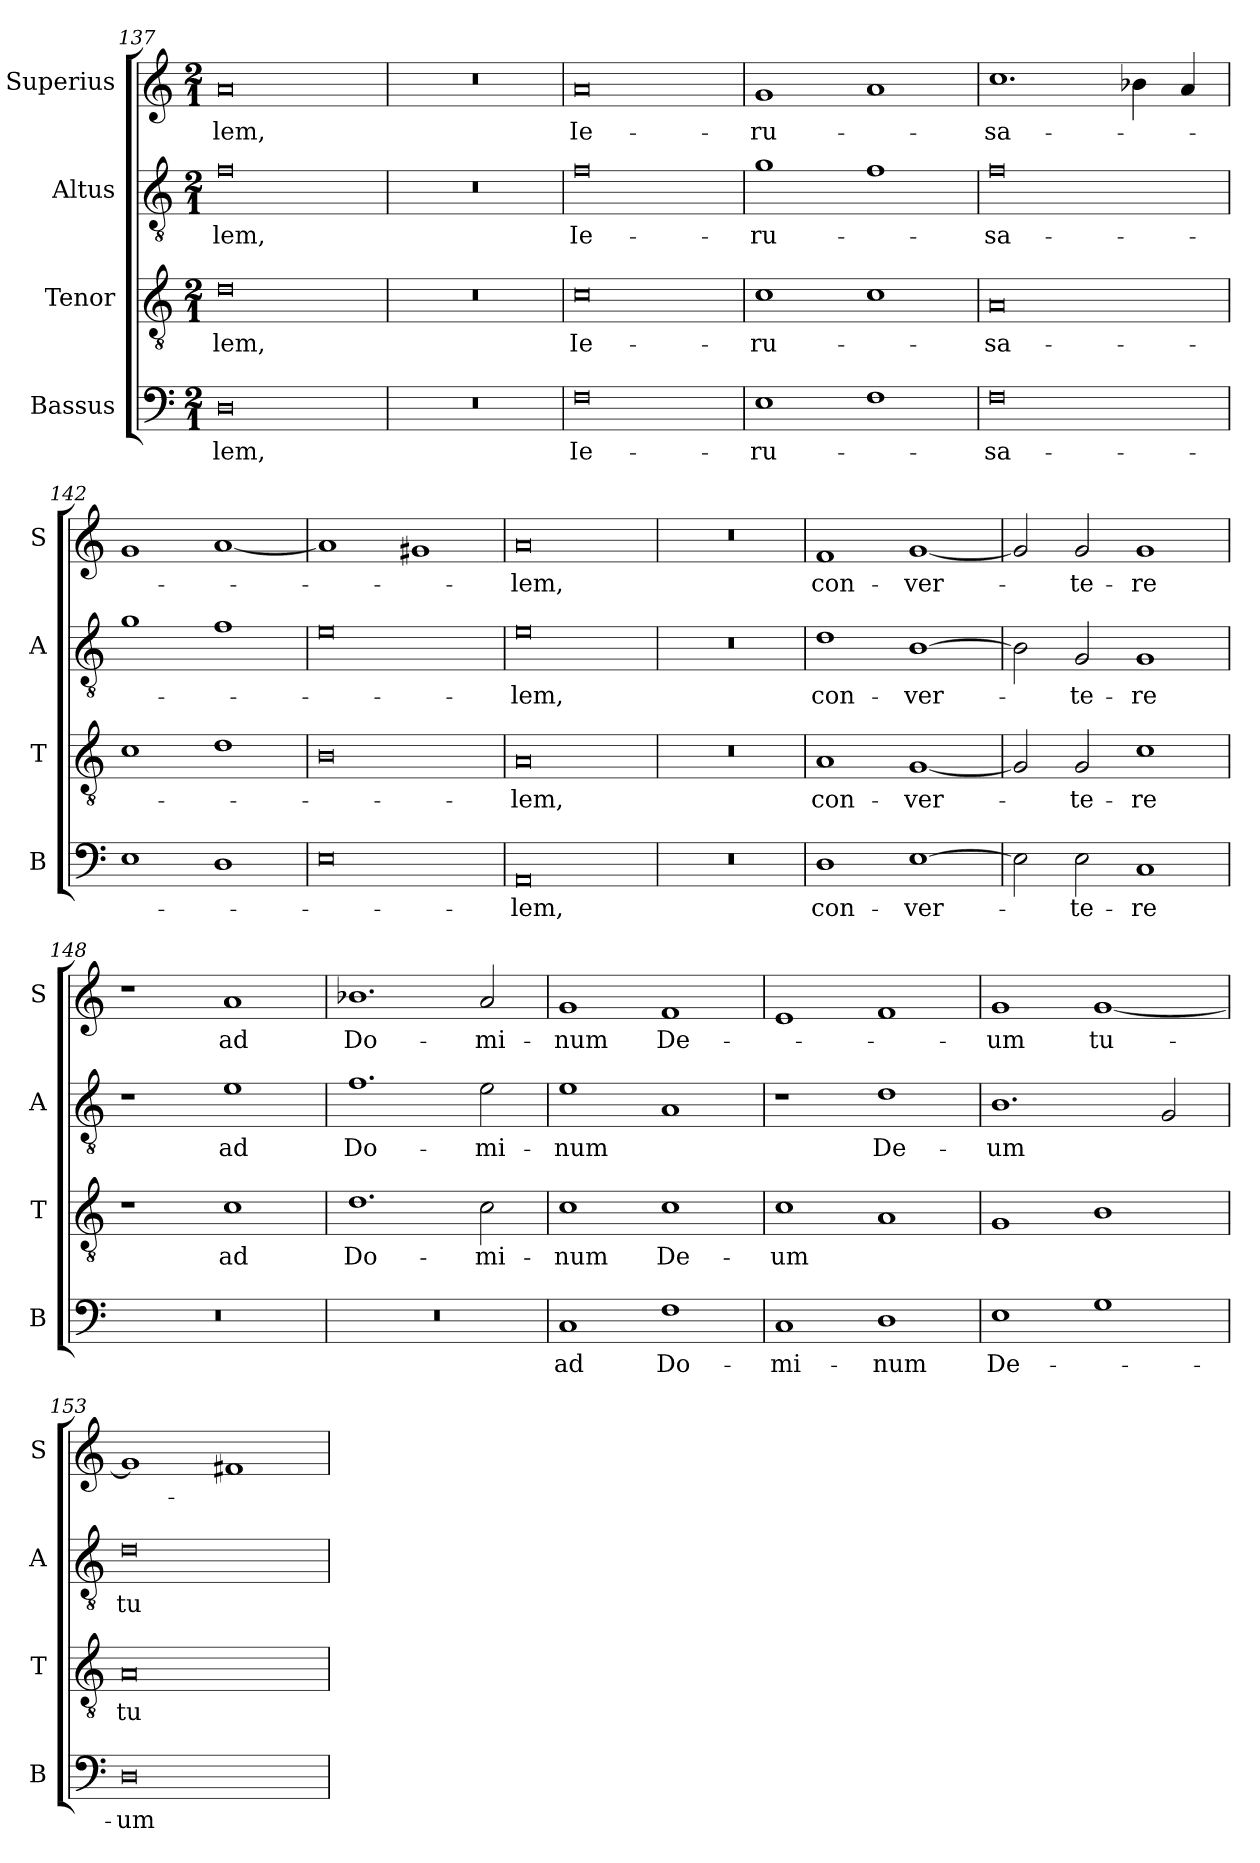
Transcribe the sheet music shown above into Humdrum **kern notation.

**kern	**text	**kern	**text	**kern	**text	**kern	**text
*part4	*part4	*part3	*part3	*part2	*part2	*part1	*part1
*staff4	*staff4	*staff3	*staff3	*staff2	*staff2	*staff1	*staff1
*I"Bassus	*	*I"Tenor	*	*I"Altus	*	*I"Superius	*
*I'B	*	*I'T	*	*I'A	*	*I'S	*
*clefF4	*	*clefGv2	*	*clefGv2	*	*clefG2	*
*k[]	*	*k[]	*	*k[]	*	*k[]	*
*M2/1	*	*M2/1	*	*M2/1	*	*M2/1	*
=137	=137	=137	=137	=137	=137	=137	=137
0D	-lem,	0d	-lem,	0f	-lem,	0a	-lem,
=138	=138	=138	=138	=138	=138	=138	=138
0r	.	0r	.	0r	.	0r	.
=139	=139	=139	=139	=139	=139	=139	=139
0F	Ie-	0c	Ie-	0f	Ie-	0a	Ie-
=140	=140	=140	=140	=140	=140	=140	=140
1E	-ru-	1c	-ru-	1g	-ru-	1g	-ru-
1F	.	1c	.	1f	.	1a	.
=141	=141	=141	=141	=141	=141	=141	=141
0F	-sa-	0A	-sa-	0f	-sa-	1.cc	-sa-
.	.	.	.	.	.	4b-X	.
.	.	.	.	.	.	4a	.
=142	=142	=142	=142	=142	=142	=142	=142
1E	.	1c	.	1g	.	1g	.
1D	.	1d	.	1f	.	[1a	.
=143	=143	=143	=143	=143	=143	=143	=143
0E	.	0B	.	0e	.	1a]	.
.	.	.	.	.	.	1g#X	.
=144	=144	=144	=144	=144	=144	=144	=144
0AA	-lem,	0A	-lem,	0e	-lem,	0a	-lem,
=145	=145	=145	=145	=145	=145	=145	=145
0r	.	0r	.	0r	.	0r	.
=146	=146	=146	=146	=146	=146	=146	=146
1D	con-	1A	con-	1d	con-	1f	con-
[1E	-ver-	[1G	-ver-	[1B	-ver-	[1g	-ver-
=147	=147	=147	=147	=147	=147	=147	=147
2E]	.	2G]	.	2B]	.	2g]	.
2E	-te-	2G	-te-	2G	-te-	2g	-te-
1C	-re	1c	-re	1G	-re	1g	-re
=148	=148	=148	=148	=148	=148	=148	=148
0r	.	1r	.	1r	.	1r	.
.	.	1c	ad	1e	ad	1a	ad
=149	=149	=149	=149	=149	=149	=149	=149
0r	.	1.d	Do-	1.f	Do-	1.b-X	Do-
.	.	2c	-mi-	2e	-mi-	2a	-mi-
=150	=150	=150	=150	=150	=150	=150	=150
1C	ad	1c	-num	1e	-num	1g	-num
1F	Do-	1c	De-	1A	.	1f	De-
=151	=151	=151	=151	=151	=151	=151	=151
1C	-mi-	1c	-um	1r	.	1e	.
1D	-num	1A	.	1d	De-	1f	.
=152	=152	=152	=152	=152	=152	=152	=152
1E	De-	1G	.	1.B	-um	1g	-um
1G	.	1B	.	.	.	[1g	tu-
.	.	.	.	2G	.	.	.
=153	=153	=153	=153	=153	=153	=153	=153
!	!	!	!	!	!LO:LY:i	!	!
0D	-um	0A	tu-	0d	tu-	1g]	.
.	.	.	.	.	.	1f#X	.
=	=	=	=	=	=	=	=
*-	*-	*-	*-	*-	*-	*-	*-
